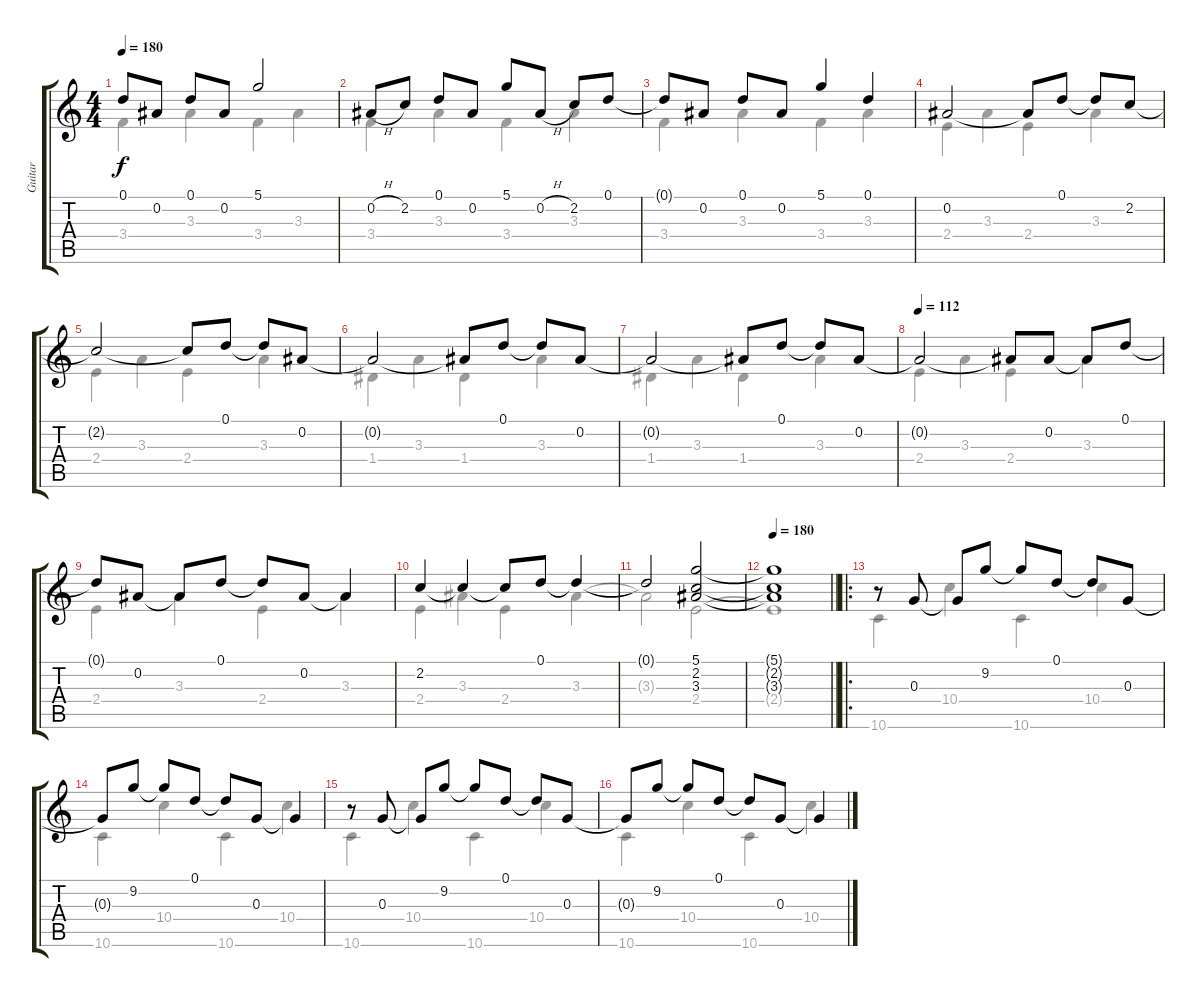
\track ("Guitar" "Guitar") {instrument acousticguitarsteel}
\staff {score tabs}
\tuning (D4 Bb3 G3 D3 G2 D2) {hide}
\voice
\ts (4 4)
\tempo 180
\clef g2
\ks c
0.1{t}.8{dy f} 0.2.8 0.1.8 0.2.8 5.1.2 |
0.2{h}.8 2.2.8 0.1.8 0.2.8 5.1.8 0.2{h}.8 2.2.8 0.1.8 |
0.1{t}.8 0.2.8 0.1.8 0.2.8 5.1.4 0.1.4 |
0.2.2 0.2{t}.8 0.1.8 0.1{t}.8 2.2.8 |
2.2{t}.2 2.2{t}.8 0.1.8 0.1{t}.8 0.2.8 |
0.2{t}.2 0.2{t}.8 0.1.8 0.1{t}.8 0.2.8 |
0.2{t}.2 0.2{t}.8 0.1.8 0.1{t}.8 0.2.8 |
\tempo 112
0.2{t}.2 0.2{t}.8 0.2.8 0.2{t}.8 0.1.8 |
0.1{t}.8 0.2.8 0.2{t}.8 0.1.8 0.1{t}.8 0.2.8 0.2{t}.4 |
2.2.4 2.2{t}.4 2.2{t}.8 0.1.8 0.1{t}.4 |
0.1{t}.2 (5.1 2.2 3.3).2 |
\tempo 180
\barLineRight lightlight
(5.1{t} 2.2{t} 3.3{t}).1 |
\ro
r.8 0.3.8 0.3{t}.8 9.2.8 9.2{t}.8 0.1.8 0.1{t}.8 0.3.8 |
0.3{t}.8 9.2.8 9.2{t}.8 0.1.8 0.1{t}.8 0.3.8 0.3{t}.4 |
r.8 0.3.8 0.3{t}.8 9.2.8 9.2{t}.8 0.1.8 0.1{t}.8 0.3.8 |
0.3{t}.8 9.2.8 9.2{t}.8 0.1.8 0.1{t}.8 0.3.8 0.3{t}.4
\voice
\clef g2
\ottava regular
\simile none
\ks c
3.4.4{dy f} 3.3.4 3.4.4 3.3.4 |
3.4.4 3.3.4 3.4.4 3.3.4 |
3.4.4 3.3.4 3.4.4 3.3.4 |
2.4.4 3.3.4 2.4.4 3.3.4 |
2.4.4 3.3.4 2.4.4 3.3.4 |
1.4.4 3.3.4 1.4.4 3.3.4 |
1.4.4 3.3.4 1.4.4 3.3.4 |
2.4.4 3.3.4 2.4.4 3.3.4 |
2.4.4 3.3.4 2.4.4 3.3.4 |
2.4.4 3.3.4 2.4.4 3.3.4 |
3.3{t}.2 2.4.2 |
\barLineRight lightlight
2.4{t}.1 |
10.6.4 10.4.4 10.6.4 10.4.4 |
10.6.4 10.4.4 10.6.4 10.4.4 |
10.6.4 10.4.4 10.6.4 10.4.4 |
10.6.4 10.4.4 10.6.4 10.4.4
